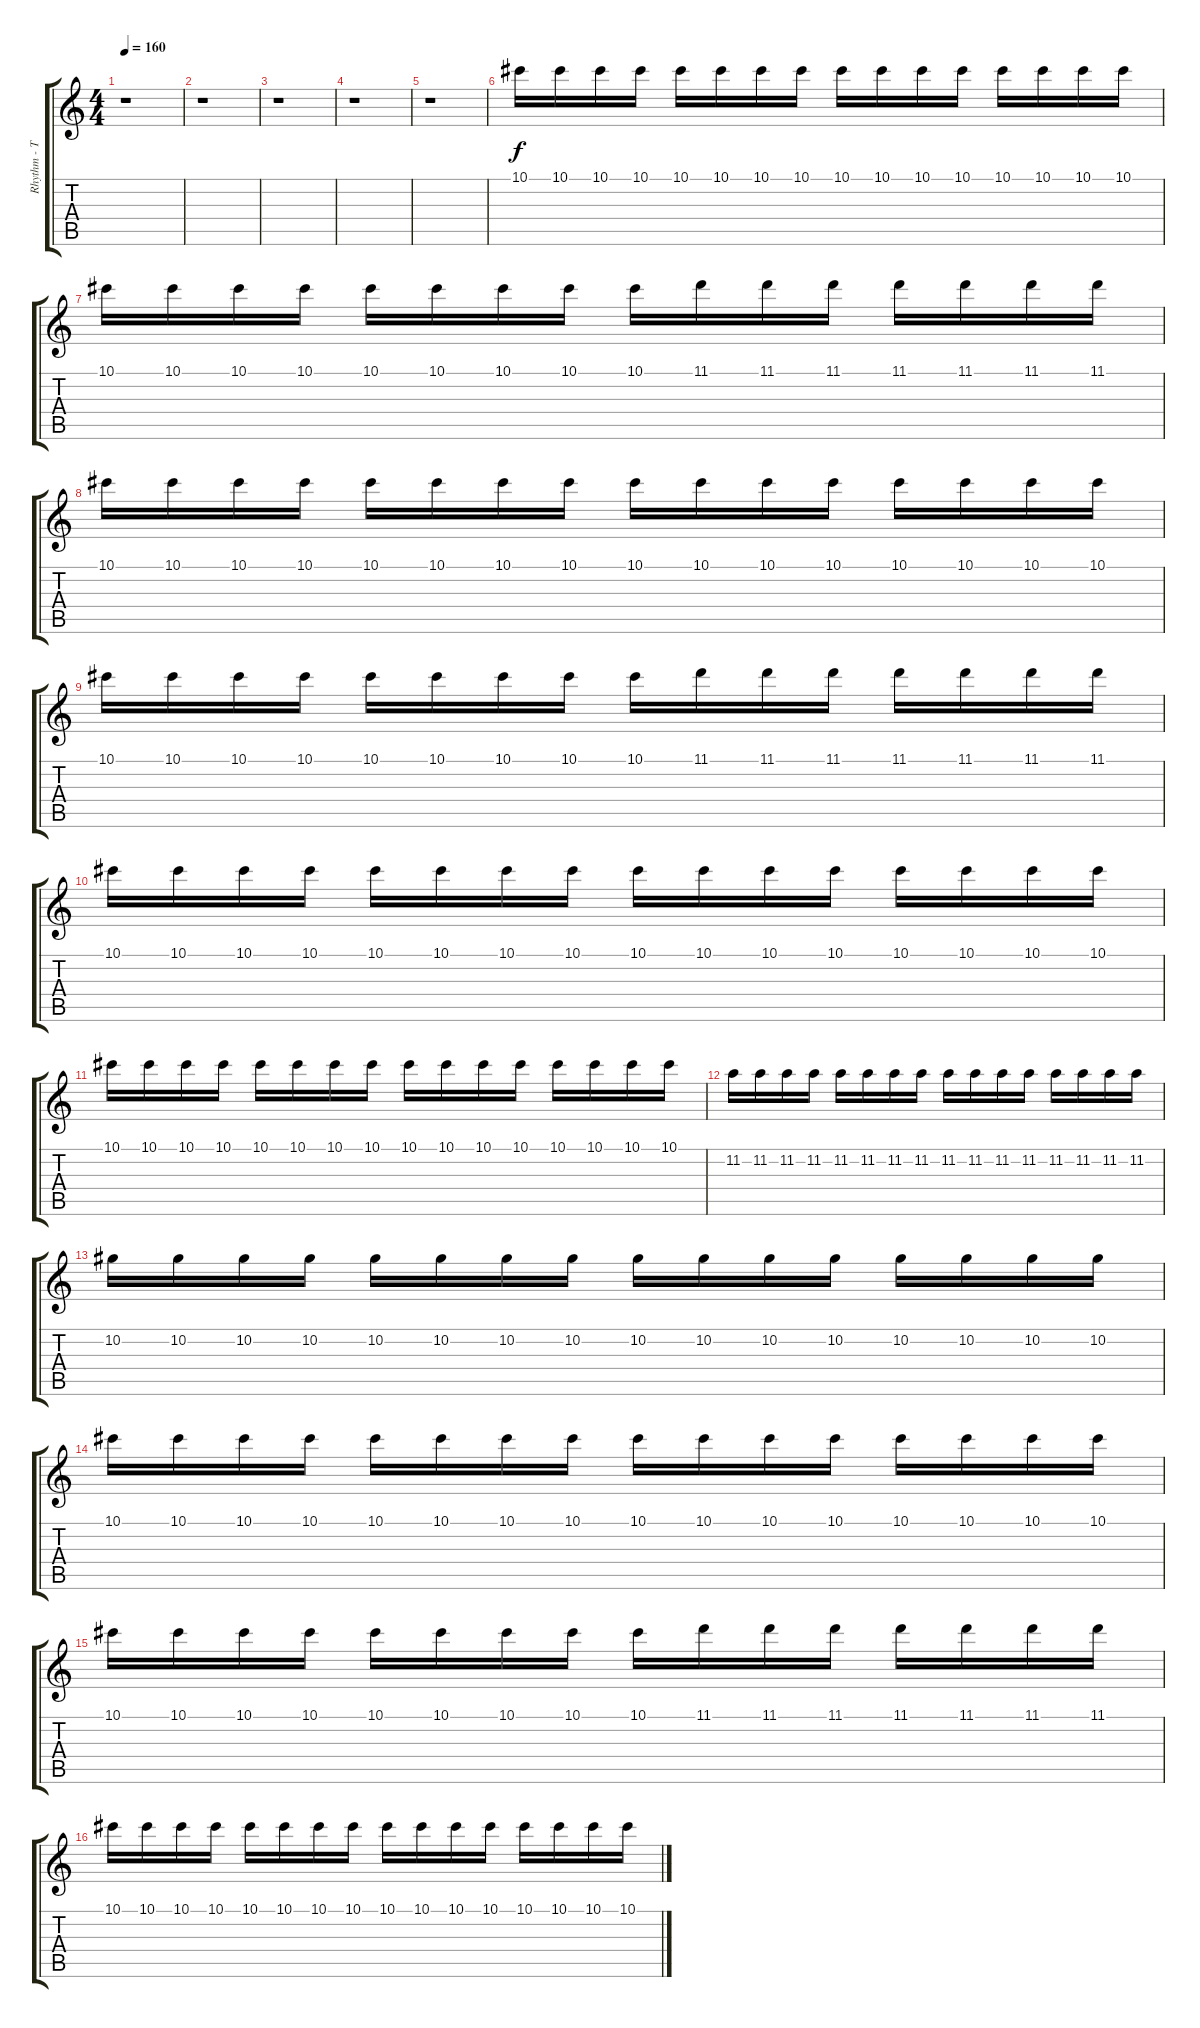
\track ("Rhythm - Taylor York" "Rhythm - T") {instrument distortionguitar}
\staff {score tabs}
\tuning (Eb4 Bb3 Gb3 Db3 Ab2 Db2) {hide}
\ts (4 4)
\tempo 160
\clef g2
\ks c
r.1{dy f} |
r.1 |
r.1 |
r.1 |
r.1 |
10.1.16{volume 14} 10.1.16 10.1.16 10.1.16 10.1.16 10.1.16 10.1.16 10.1.16 10.1.16 10.1.16 10.1.16 10.1.16 10.1.16 10.1.16 10.1.16 10.1.16 |
10.1.16 10.1.16 10.1.16 10.1.16 10.1.16 10.1.16 10.1.16 10.1.16 10.1.16 11.1.16 11.1.16 11.1.16 11.1.16 11.1.16 11.1.16 11.1.16 |
10.1.16 10.1.16 10.1.16 10.1.16 10.1.16 10.1.16 10.1.16 10.1.16 10.1.16 10.1.16 10.1.16 10.1.16 10.1.16 10.1.16 10.1.16 10.1.16 |
10.1.16 10.1.16 10.1.16 10.1.16 10.1.16 10.1.16 10.1.16 10.1.16 10.1.16 11.1.16 11.1.16 11.1.16 11.1.16 11.1.16 11.1.16 11.1.16 |
10.1.16 10.1.16 10.1.16 10.1.16 10.1.16 10.1.16 10.1.16 10.1.16 10.1.16 10.1.16 10.1.16 10.1.16 10.1.16 10.1.16 10.1.16 10.1.16 |
10.1.16 10.1.16 10.1.16 10.1.16 10.1.16 10.1.16 10.1.16 10.1.16 10.1.16 10.1.16 10.1.16 10.1.16 10.1.16 10.1.16 10.1.16 10.1.16 |
11.2.16 11.2.16 11.2.16 11.2.16 11.2.16 11.2.16 11.2.16 11.2.16 11.2.16 11.2.16 11.2.16 11.2.16 11.2.16 11.2.16 11.2.16 11.2.16 |
10.2.16 10.2.16 10.2.16 10.2.16 10.2.16 10.2.16 10.2.16 10.2.16 10.2.16 10.2.16 10.2.16 10.2.16 10.2.16 10.2.16 10.2.16 10.2.16 |
10.1.16 10.1.16 10.1.16 10.1.16 10.1.16 10.1.16 10.1.16 10.1.16 10.1.16 10.1.16 10.1.16 10.1.16 10.1.16 10.1.16 10.1.16 10.1.16 |
10.1.16 10.1.16 10.1.16 10.1.16 10.1.16 10.1.16 10.1.16 10.1.16 10.1.16 11.1.16 11.1.16 11.1.16 11.1.16 11.1.16 11.1.16 11.1.16 |
10.1.16 10.1.16 10.1.16 10.1.16 10.1.16 10.1.16 10.1.16 10.1.16 10.1.16 10.1.16 10.1.16 10.1.16 10.1.16 10.1.16 10.1.16 10.1.16
